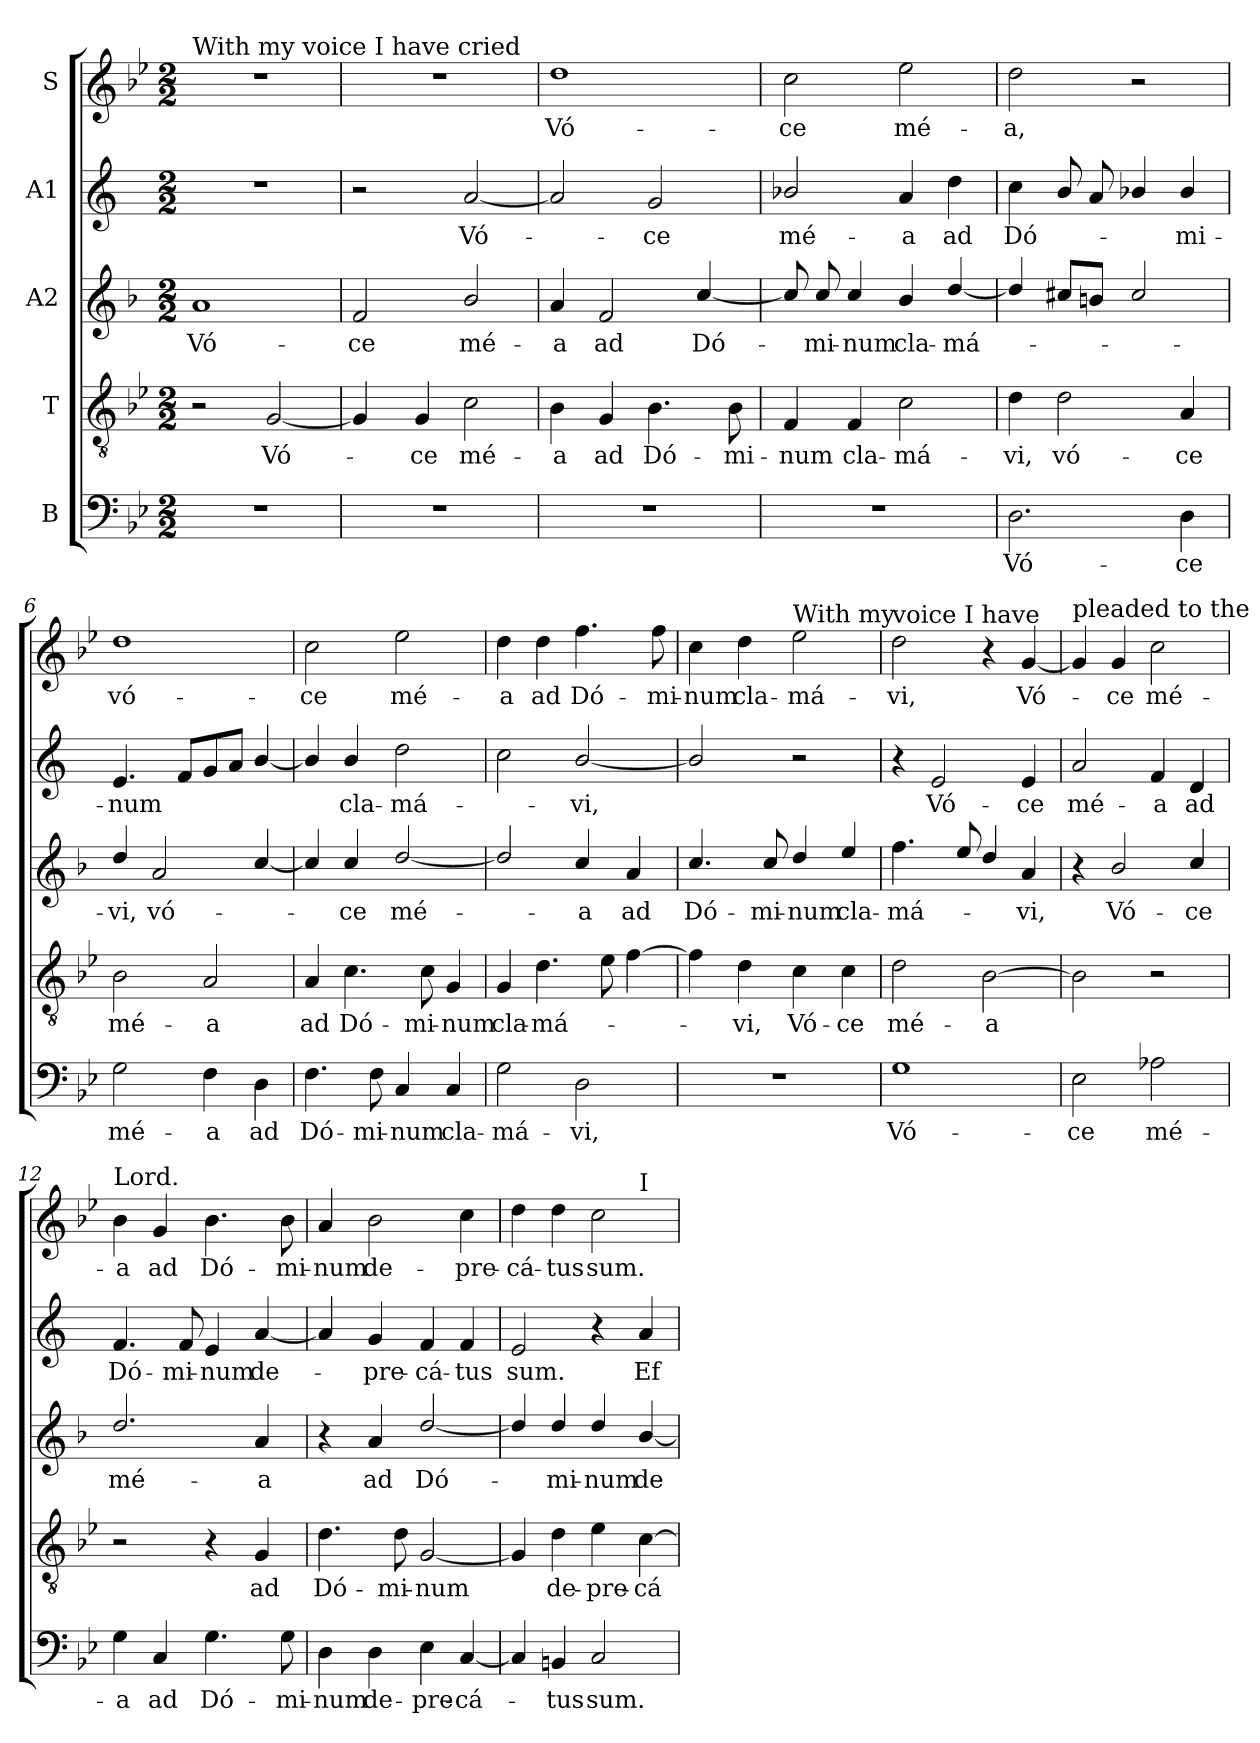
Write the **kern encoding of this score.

**kern	**text	**kern	**text	**kern	**text	**kern	**text	**kern	**text
*part5	*part5	*part4	*part4	*part3	*part3	*part2	*part2	*part1	*part1
*staff5	*staff5	*staff4	*staff4	*staff3	*staff3	*staff2	*staff2	*staff1	*staff1
*I"B	*	*I"T	*	*I"A2	*	*I"A1	*	*I"S	*
*clefF4	*	*clefGv2	*	*clefG2	*	*clefG2	*	*clefG2	*
*	*	*	*	*ITrd4c7	*	*ITrd1c2	*	*	*
*k[b-e-]	*	*k[b-e-]	*	*k[b-e-]	*	*k[b-e-]	*	*k[b-e-]	*
*B-:	*	*B-:	*	*B-:	*	*B-:	*	*B-:	*
*M2/2	*	*M2/2	*	*M2/2	*	*M2/2	*	*M2/2	*
=1	=1	=1	=1	=1	=1	=1	=1	=1	=1
!	!	!	!	!	!	!	!	!LO:TX:a:t=With my voice	!
!	!	!	!	!	!LO:LY:b	!	!	!	!
1r	.	2r	.	1d	Vó-	1r	.	1r	.
!	!	!	!LO:LY:b	!	!	!	!	!	!
.	.	[2G/	Vó-	.	.	.	.	.	.
=2	=2	=2	=2	=2	=2	=2	=2	=2	=2
!	!	!	!	!	!LO:LY:b	!	!	!	!
*	*	*	*	*	*	*	*	*^	*
1r	.	4G/]	.	2B-/	-ce	2r	.	1r	16ryy	.
!	!	!	!	!	!	!	!	!	!LO:TX:a:t=I have cried	!
.	.	.	.	.	.	.	.	.	2...ryy	.
!	!	!	!LO:LY:b	!	!	!	!	!	!	!
.	.	4G/	-ce	.	.	.	.	.	.	.
!	!	!	!LO:LY:b	!	!LO:LY:b	!	!LO:LY:b	!	!	!
.	.	2c\	mé-	2e-/	mé-	[2g/	Vó-	.	.	.
=3	=3	=3	=3	=3	=3	=3	=3	=3	=3	=3
!	!	!	!	!	!	!	!	!LO:TX:a:t=to the Lord.	!	!
!	!	!	!LO:LY:b	!	!LO:LY:b	!	!	!	!	!LO:LY:b
*	*	*	*	*	*	*	*	*v	*v	*
1r	.	4B-\	-a	4d/	-a	2g/]	.	1dd	Vó-
!	!	!	!LO:LY:b	!	!LO:LY:b	!	!	!	!
.	.	4G/	ad	2B-/	ad	.	.	.	.
!	!	!	!LO:LY:b	!	!	!	!LO:LY:b	!	!
.	.	4.B-\	Dó-	.	.	2f/	-ce	.	.
!	!	!	!	!	!LO:LY:b	!	!	!	!
.	.	.	.	[4f/	Dó-	.	.	.	.
!	!	!	!LO:LY:b	!	!	!	!	!	!
.	.	8B-\	-mi-	.	.	.	.	.	.
=4	=4	=4	=4	=4	=4	=4	=4	=4	=4
!	!	!	!LO:LY:b	!	!	!	!LO:LY:b	!	!LO:LY:b
1r	.	4F/	-num	8f/]	.	2a-X/	mé-	2cc\	-ce
!	!	!	!	!	!LO:LY:b	!	!	!	!
.	.	.	.	8f/	-mi-	.	.	.	.
!	!	!	!LO:LY:b	!	!LO:LY:b	!	!	!	!
.	.	4F/	cla-	4f/	-num	.	.	.	.
!	!	!	!LO:LY:b	!	!LO:LY:b	!	!LO:LY:b	!	!LO:LY:b
.	.	2c\	-má-	4e-/	cla-	4g/	-a	2ee-\	mé-
!	!	!	!	!	!LO:LY:b	!	!LO:LY:b	!	!
.	.	.	.	[4g/	-má-	4cc\	ad	.	.
=5	=5	=5	=5	=5	=5	=5	=5	=5	=5
!	!LO:LY:b	!	!LO:LY:b	!	!	!	!LO:LY:b	!	!LO:LY:b
2.D\	Vó-	4d\	-vi,	4g/]	.	4b-\	Dó-	2dd\	-a,
!	!	!	!LO:LY:b	!	!	!	!	!	!
.	.	2d\	vó-	8f#X/L	.	8a/	.	.	.
.	.	.	.	8e/J	.	8g/	.	.	.
.	.	.	.	2f#/	.	4a-/	.	2r	.
!	!LO:LY:b	!	!LO:LY:b	!	!	!	!LO:LY:b	!	!
4D\	-ce	4A/	-ce	.	.	4a-/	-mi-	.	.
!!LO:PB:g=z
=6	=6	=6	=6	=6	=6	=6	=6	=6	=6
!	!LO:LY:b	!	!LO:LY:b	!	!LO:LY:b	!	!LO:LY:b	!	!LO:LY:b
2G\	mé-	2B-\	mé-	4g/	-vi,	4.d/	-num	1dd	vó-
!	!	!	!	!	!LO:LY:b	!	!	!	!
.	.	.	.	2d/	vó-	.	.	.	.
.	.	.	.	.	.	8e-/L	.	.	.
!	!LO:LY:b	!	!LO:LY:b	!	!	!	!	!	!
4F\	-a	2A/	-a	.	.	8f/	.	.	.
.	.	.	.	.	.	8g/J	.	.	.
!	!LO:LY:b	!	!	!	!	!	!	!	!
4D\	ad	.	.	[4f/	.	[4a/	.	.	.
=7	=7	=7	=7	=7	=7	=7	=7	=7	=7
!	!LO:LY:b	!	!LO:LY:b	!	!	!	!	!	!LO:LY:b
4.F\	Dó-	4A/	ad	4f/]	.	4a/]	.	2cc\	-ce
!	!	!	!LO:LY:b	!	!LO:LY:b	!	!LO:LY:b	!	!
.	.	4.c\	Dó-	4f/	-ce	4a/	cla-	.	.
!	!LO:LY:b	!	!	!	!	!	!	!	!
8F\	-mi-	.	.	.	.	.	.	.	.
!	!LO:LY:b	!	!	!	!LO:LY:b	!	!LO:LY:b	!	!LO:LY:b
4C/	-num	.	.	[2g/	mé-	2cc\	-má-	2ee-\	mé-
!	!	!	!LO:LY:b	!	!	!	!	!	!
.	.	8c\	-mi-	.	.	.	.	.	.
!	!LO:LY:b	!	!LO:LY:b	!	!	!	!	!	!
4C/	cla-	4G/	-num	.	.	.	.	.	.
=8	=8	=8	=8	=8	=8	=8	=8	=8	=8
!	!LO:LY:b	!	!LO:LY:b	!	!	!	!	!	!LO:LY:b
2G\	-má-	4G/	cla-	2g/]	.	2b-\	.	4dd\	-a
!	!	!	!LO:LY:b	!	!	!	!	!	!LO:LY:b
.	.	4.d\	-má-	.	.	.	.	4dd\	ad
!	!LO:LY:b	!	!	!	!LO:LY:b	!	!LO:LY:b	!	!LO:LY:b
2D\	-vi,	.	.	4f/	-a	[2a/	-vi,	4.ff\	Dó-
.	.	8e-\	.	.	.	.	.	.	.
!	!	!	!	!	!LO:LY:b	!	!	!	!
.	.	[4f\	.	4d/	ad	.	.	.	.
!	!	!	!	!	!	!	!	!	!LO:LY:b
.	.	.	.	.	.	.	.	8ff\	-mi-
=9	=9	=9	=9	=9	=9	=9	=9	=9	=9
!	!	!	!	!	!LO:LY:b	!	!	!	!LO:LY:b
1r	.	4f\]	.	4.f/	Dó-	2a/]	.	4cc\	-num
!	!	!	!LO:LY:b	!	!	!	!	!	!LO:LY:b
.	.	4d\	-vi,	.	.	.	.	4dd\	cla-
!	!	!	!	!	!LO:LY:b	!	!	!	!
.	.	.	.	8f/	-mi-	.	.	.	.
!	!	!	!	!	!	!	!	!LO:TX:a:t=With my	!
!	!	!	!LO:LY:b	!	!LO:LY:b	!	!	!	!LO:LY:b
.	.	4c\	Vó-	4g/	-num	2r	.	2ee-\	-má-
!	!	!	!LO:LY:b	!	!LO:LY:b	!	!	!	!
.	.	4c\	-ce	4a/	cla-	.	.	.	.
=10	=10	=10	=10	=10	=10	=10	=10	=10	=10
!	!	!	!	!	!	!	!	!LO:TX:a:t=voice I have	!
!	!LO:LY:b	!	!LO:LY:b	!	!LO:LY:b	!	!	!	!LO:LY:b
1G	Vó-	2d\	mé-	4.b-\	-má-	4r	.	2dd\	-vi,
!	!	!	!	!	!	!	!LO:LY:b	!	!
.	.	.	.	.	.	2d/	Vó-	.	.
.	.	.	.	8a/	.	.	.	.	.
!	!	!	!LO:LY:b	!	!	!	!	!	!
.	.	[2B-\	-a	4g/	.	.	.	4r	.
!	!	!	!	!	!LO:LY:b	!	!LO:LY:b	!	!LO:LY:b
.	.	.	.	4d/	-vi,	4d/	-ce	[4g/	Vó-
!!LO:LB:g=z
=11	=11	=11	=11	=11	=11	=11	=11	=11	=11
!	!	!	!	!	!	!	!	!LO:TX:a:t=pleaded to the	!
!	!LO:LY:b	!	!	!	!	!	!LO:LY:b	!	!
2E-\	-ce	2B-\]	.	4r	.	2g/	mé-	4g/]	.
!	!	!	!	!	!LO:LY:b	!	!	!	!LO:LY:b
.	.	.	.	2e-/	Vó-	.	.	4g/	-ce
!	!LO:LY:b	!	!	!	!	!	!LO:LY:b	!	!LO:LY:b
2A-\	mé-	2r	.	.	.	4e-/	-a	2cc\	mé-
!	!	!	!	!	!LO:LY:b	!	!LO:LY:b	!	!
.	.	.	.	4f/	-ce	4c/	ad	.	.
=12	=12	=12	=12	=12	=12	=12	=12	=12	=12
!	!	!	!	!	!	!	!	!LO:TX:a:t=Lord.	!
!	!LO:LY:b	!	!	!	!LO:LY:b	!	!LO:LY:b	!	!LO:LY:b
4G\	-a	2r	.	2.g/	mé-	4.e-/	Dó-	4b-\	-a
!	!LO:LY:b	!	!	!	!	!	!	!	!LO:LY:b
4C/	ad	.	.	.	.	.	.	4g/	ad
!	!	!	!	!	!	!	!LO:LY:b	!	!
.	.	.	.	.	.	8e-/	-mi-	.	.
!	!LO:LY:b	!	!	!	!	!	!LO:LY:b	!	!LO:LY:b
4.G\	Dó-	4r	.	.	.	4d/	-num	4.b-\	Dó-
!	!	!	!LO:LY:b	!	!LO:LY:b	!	!LO:LY:b	!	!
.	.	4G/	ad	4d/	-a	[4g/	de-	.	.
!	!LO:LY:b	!	!	!	!	!	!	!	!LO:LY:b
8G\	-mi-	.	.	.	.	.	.	8b-\	-mi-
=13	=13	=13	=13	=13	=13	=13	=13	=13	=13
!	!LO:LY:b	!	!LO:LY:b	!	!	!	!	!	!LO:LY:b
4D\	-num	4.d\	Dó-	4r	.	4g/]	.	4a/	-num
!	!LO:LY:b	!	!	!	!LO:LY:b	!	!LO:LY:b	!	!LO:LY:b
4D\	de-	.	.	4d/	ad	4f/	-pre-	2b-\	de-
!	!	!	!LO:LY:b	!	!	!	!	!	!
.	.	8d\	-mi-	.	.	.	.	.	.
!	!LO:LY:b	!	!LO:LY:b	!	!LO:LY:b	!	!LO:LY:b	!	!
4E-\	-pre-	[2G/	-num	[2g/	Dó-	4e-/	-cá-	.	.
!	!LO:LY:b	!	!	!	!	!	!LO:LY:b	!	!LO:LY:b
[4C/	-cá-	.	.	.	.	4e-/	-tus	4cc\	-pre-
=14	=14	=14	=14	=14	=14	=14	=14	=14	=14
!	!	!	!	!	!	!	!LO:LY:b	!	!LO:LY:b
*	*	*	*	*	*	*	*	*^	*
4C/]	.	4G/]	.	4g/]	.	2d/	sum.	4dd\	2.ryy	-cá-
!	!LO:LY:b	!	!LO:LY:b	!	!LO:LY:b	!	!	!	!	!LO:LY:b
4BBn/	-tus	4d\	de-	4g/	-mi-	.	.	4dd\	.	-tus
!	!LO:LY:b	!	!LO:LY:b	!	!LO:LY:b	!	!	!	!	!LO:LY:b
2C/	sum.	4e-\	-pre-	4g/	-num	4r	.	2cc\	.	sum.
!	!	!	!	!	!	!	!	!	!LO:TX:a:t=I	!
!	!	!	!LO:LY:b	!	!LO:LY:b	!	!LO:LY:b	!	!	!
.	.	[4c\	-cá-	[4e-/	de-	4g/	Ef-	.	4ryy	.
*	*	*	*	*	*	*	*	*v	*v	*
=	=	=	=	=	=	=	=	=	=
*-	*-	*-	*-	*-	*-	*-	*-	*-	*-
